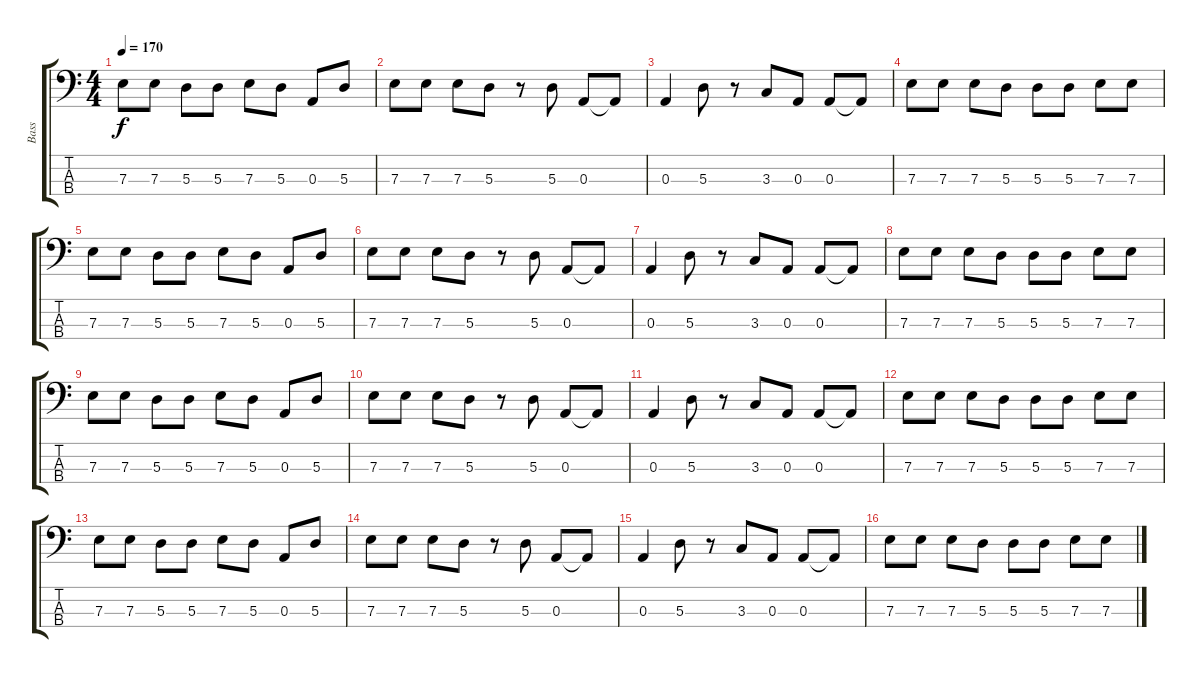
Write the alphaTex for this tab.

\track ("Bass" "Bass") {instrument electricbassfinger}
\staff {score tabs}
\tuning (G2 D2 A1 E1) {hide}
\ts (4 4)
\tempo 170
\clef f4
\ks c
7.3.8{dy f} 7.3.8 5.3.8 5.3.8 7.3.8 5.3.8 0.3.8 5.3.8 |
7.3.8 7.3.8 7.3.8 5.3.8 r.8 5.3.8 0.3.8 0.3{t}.8 |
0.3.4 5.3.8 r.8 3.3.8 0.3.8 0.3.8 0.3{t}.8 |
7.3.8 7.3.8 7.3.8 5.3.8 5.3.8 5.3.8 7.3.8 7.3.8 |
7.3.8 7.3.8 5.3.8 5.3.8 7.3.8 5.3.8 0.3.8 5.3.8 |
7.3.8 7.3.8 7.3.8 5.3.8 r.8 5.3.8 0.3.8 0.3{t}.8 |
0.3.4 5.3.8 r.8 3.3.8 0.3.8 0.3.8 0.3{t}.8 |
7.3.8 7.3.8 7.3.8 5.3.8 5.3.8 5.3.8 7.3.8 7.3.8 |
7.3.8 7.3.8 5.3.8 5.3.8 7.3.8 5.3.8 0.3.8 5.3.8 |
7.3.8 7.3.8 7.3.8 5.3.8 r.8 5.3.8 0.3.8 0.3{t}.8 |
0.3.4 5.3.8 r.8 3.3.8 0.3.8 0.3.8 0.3{t}.8 |
7.3.8 7.3.8 7.3.8 5.3.8 5.3.8 5.3.8 7.3.8 7.3.8 |
7.3.8 7.3.8 5.3.8 5.3.8 7.3.8 5.3.8 0.3.8 5.3.8 |
7.3.8 7.3.8 7.3.8 5.3.8 r.8 5.3.8 0.3.8 0.3{t}.8 |
0.3.4 5.3.8 r.8 3.3.8 0.3.8 0.3.8 0.3{t}.8 |
7.3.8 7.3.8 7.3.8 5.3.8 5.3.8 5.3.8 7.3.8 7.3.8
